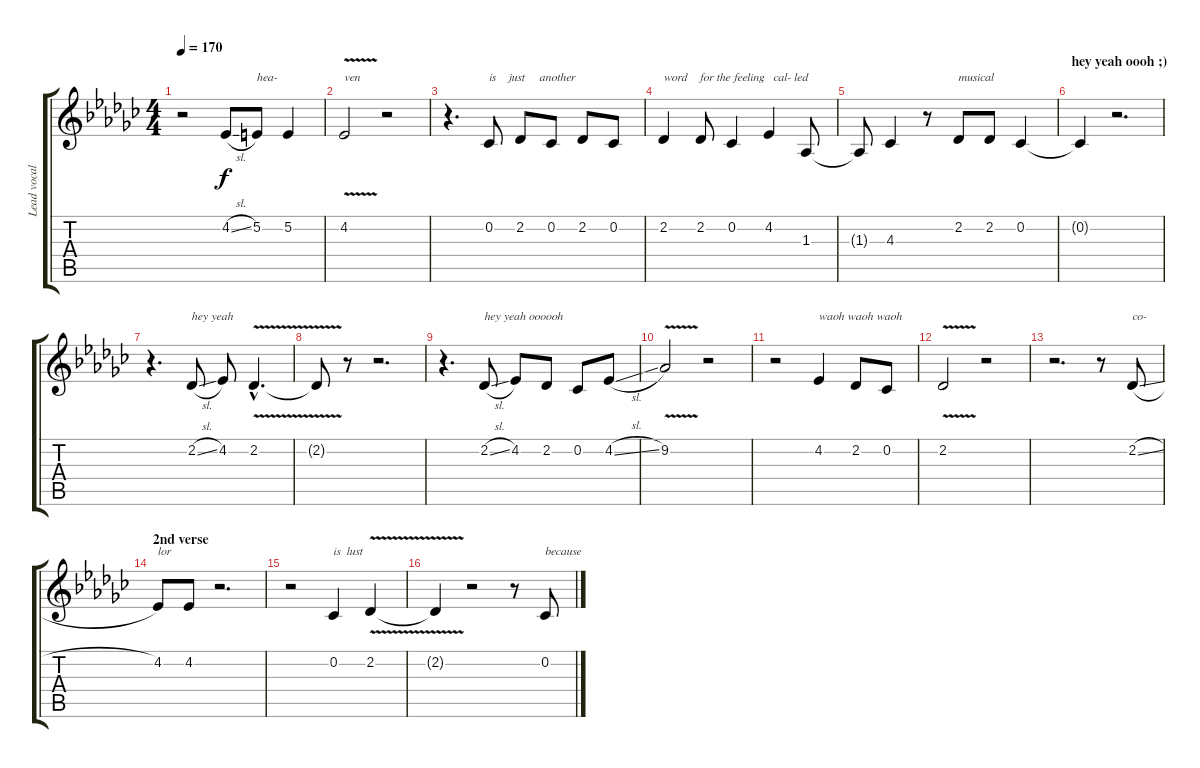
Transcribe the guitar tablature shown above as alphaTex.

\track ("Lead vocals" "Lead vocal") {instrument tangoaccordion}
\staff {score tabs}
\tuning (E4 B3 G3 D3 A2 E2) {hide}
\ts (4 4)
\tempo 170
\clef g2
\ks ebminor
r.2{dy f} 4.2{sl}.8 5.2.8{txt "hea-"} 5.2.4 |
4.2{v}.2{txt "ven"} r.2 |
r.4{d} 0.2.8{txt "is    just     another"} 2.2.8 0.2.8 2.2.8 0.2.8 |
2.2.4{txt "word    for the feeling   cal- led"} 2.2.8 0.2.4 4.2.4 1.3.8 |
1.3{t}.8 4.3.4 r.8 2.2.8{txt "musical"} 2.2.8 0.2.4 |
\section ("" "hey yeah oooh ;)")
0.2{t}.4 r.2{d} |
r.4{d} 2.2{sl}.8{txt "hey yeah"} 4.2.8 2.2{v hac}.4{d} |
2.2{t}.8 r.8 r.2{d} |
r.4{d} 2.2{sl}.8{txt "hey yeah oooooh"} 4.2.8 2.2.8 0.2.8 4.2{sl}.8 |
9.2{v}.2 r.2 |
r.2 4.2.4{txt "waoh waoh waoh"} 2.2.8 0.2.8 |
2.2{v}.2 r.2 |
r.2{d} r.8 2.2{sl}.8{txt "co-"} |
\section ("" "2nd verse")
4.2.8{txt "lor"} 4.2.8 r.2{d} |
r.2 0.2.4{txt "is  lust"} 2.2{v}.4 |
2.2{t}.4 r.2 r.8 0.2.8{txt "because"}
